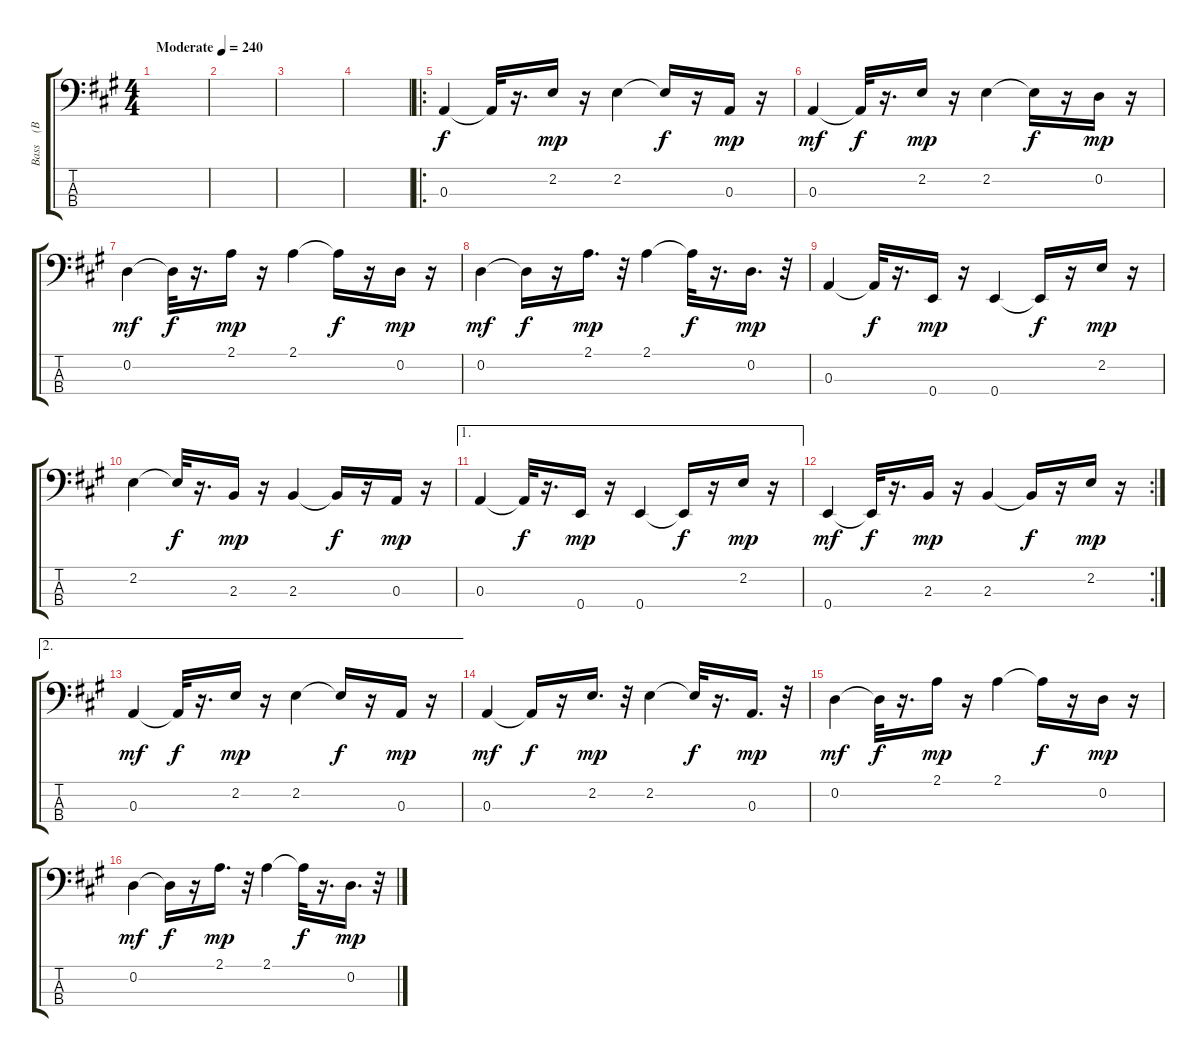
\track ("Bass    (BB)" "Bass    (B") {instrument acousticbass}
\staff {score tabs}
\tuning (G2 D2 A1 E1) {hide}
\ts (4 4)
\tempo (240 "Moderate")
\clef f4
\ks a
|
|
|
|
\ro
0.3.4 0.3{t}.32{dy f} r.16{d} 2.2.16{dy mp} r.16 2.2.4 2.2{t}.16{dy f} r.16 0.3.16{dy mp} r.16 |
0.3.4{dy mf} 0.3{t}.32{dy f} r.16{d} 2.2.16{dy mp} r.16 2.2.4 2.2{t}.16{dy f} r.16 0.2.16{dy mp} r.16 |
0.2.4{dy mf} 0.2{t}.32{dy f} r.16{d} 2.1.16{dy mp} r.16 2.1.4 2.1{t}.16{dy f} r.16 0.2.16{dy mp} r.16 |
0.2.4{dy mf} 0.2{t}.16{dy f} r.16 2.1.16{d dy mp} r.32 2.1.4 2.1{t}.32{dy f} r.16{d} 0.2.16{d dy mp} r.32 |
0.3.4 0.3{t}.32{dy f} r.16{d} 0.4.16{dy mp} r.16 0.4.4 0.4{t}.16{dy f} r.16 2.2.16{dy mp} r.16 |
2.2.4 2.2{t}.32{dy f} r.16{d} 2.3.16{dy mp} r.16 2.3.4 2.3{t}.16{dy f} r.16 0.3.16{dy mp} r.16 |
\ae 1
0.3.4 0.3{t}.32{dy f} r.16{d} 0.4.16{dy mp} r.16 0.4.4 0.4{t}.16{dy f} r.16 2.2.16{dy mp} r.16 |
\rc 2
0.4.4{dy mf} 0.4{t}.32{dy f} r.16{d} 2.3.16{dy mp} r.16 2.3.4 2.3{t}.16{dy f} r.16 2.2.16{dy mp} r.16 |
\ae 2
0.3.4{dy mf} 0.3{t}.32{dy f} r.16{d} 2.2.16{dy mp} r.16 2.2.4 2.2{t}.16{dy f} r.16 0.3.16{dy mp} r.16 |
0.3.4{dy mf} 0.3{t}.16{dy f} r.16 2.2.16{d dy mp} r.32 2.2.4 2.2{t}.32{dy f} r.16{d} 0.3.16{d dy mp} r.32 |
0.2.4{dy mf} 0.2{t}.32{dy f} r.16{d} 2.1.16{dy mp} r.16 2.1.4 2.1{t}.16{dy f} r.16 0.2.16{dy mp} r.16 |
0.2.4{dy mf} 0.2{t}.16{dy f} r.16 2.1.16{d dy mp} r.32 2.1.4 2.1{t}.32{dy f} r.16{d} 0.2.16{d dy mp} r.32
